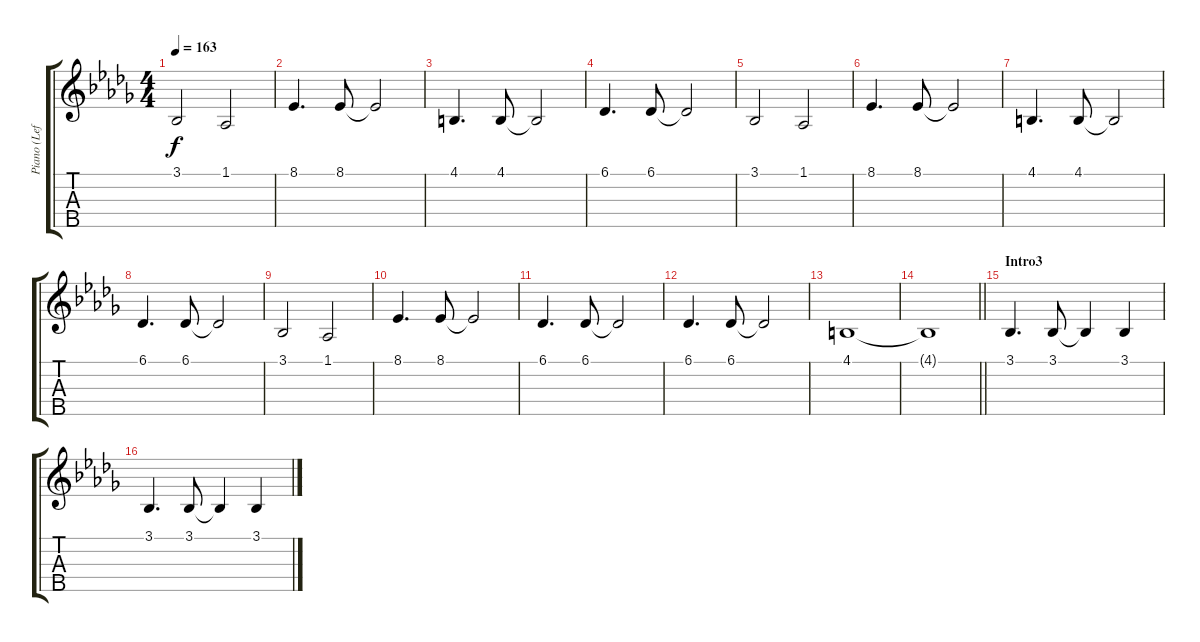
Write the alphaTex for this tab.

\track ("Piano (Left Hand)" "Piano (Lef") {instrument acousticgrandpiano}
\staff {score tabs}
\tuning (G3 D3 A2 E2 B1) {hide}
\ts (4 4)
\tempo 163
\clef g2
\ks db
3.1.2{dy f} 1.1.2 |
8.1.4{d} 8.1.8 8.1{t}.2 |
4.1.4{d} 4.1.8 4.1{t}.2 |
6.1.4{d} 6.1.8 6.1{t}.2 |
3.1.2 1.1.2 |
8.1.4{d} 8.1.8 8.1{t}.2 |
4.1.4{d} 4.1.8 4.1{t}.2 |
6.1.4{d} 6.1.8 6.1{t}.2 |
3.1.2 1.1.2 |
8.1.4{d} 8.1.8 8.1{t}.2 |
6.1.4{d} 6.1.8 6.1{t}.2 |
6.1.4{d} 6.1.8 6.1{t}.2 |
4.1.1 |
\barLineRight lightlight
4.1{t}.1 |
\section ("" "Intro3")
3.1.4{d} 3.1.8 3.1{t}.4 3.1.4 |
3.1.4{d} 3.1.8 3.1{t}.4 3.1.4
